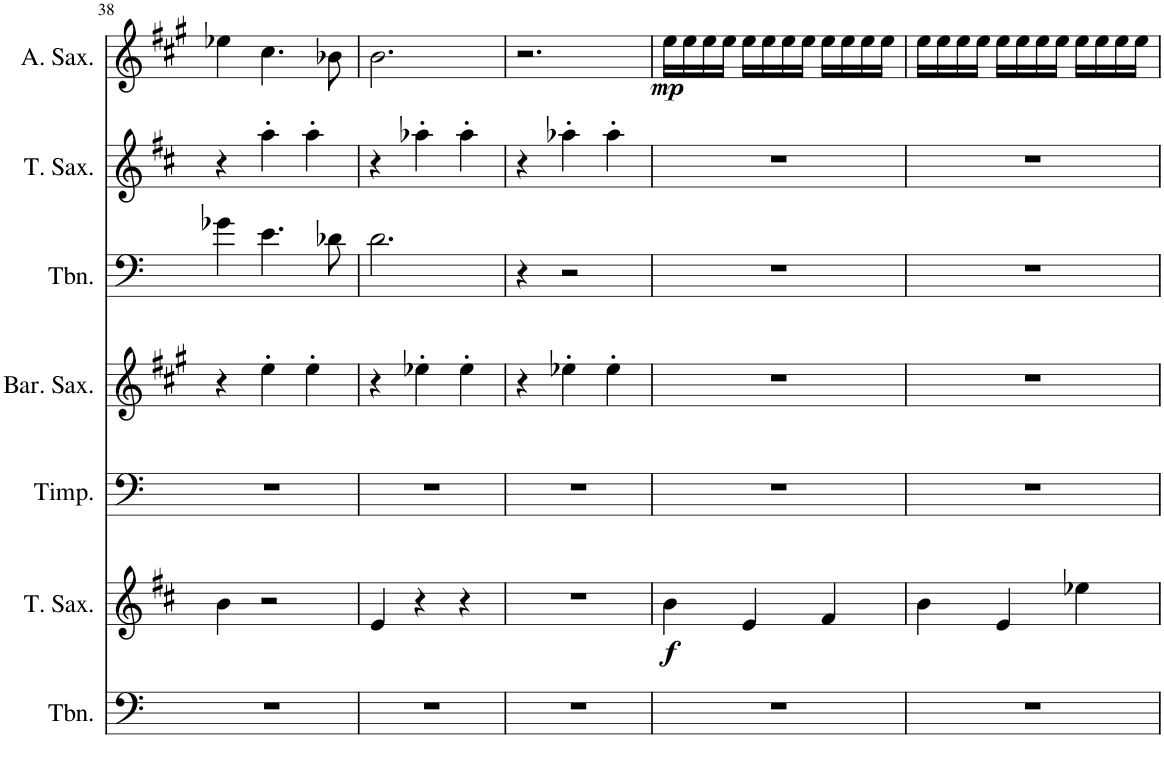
**kern	**kern	**dynam	**kern	**kern	**kern	**kern	**kern	**dynam
*part7	*part6	*part6	*part5	*part4	*part3	*part2	*part1	*part1
*staff7	*staff6	*staff6	*staff5	*staff4	*staff3	*staff2	*staff1	*staff1
*I"Trombone	*I"Tenor Saxophone	*	*I"Timpani	*I"Baritone Saxophone	*I"Trombone	*I"Tenor Saxophone	*I"Alto Saxophone	*
*I'Tbn.	*I'T. Sax.	*	*I'Timp.	*I'Bar. Sax.	*I'Tbn.	*I'T. Sax.	*I'A. Sax.	*
!!LO:PB:g=z
*clefF4	*clefG2	*	*clefF4	*clefG2	*clefF4	*clefG2	*clefG2	*
*	*Trd8c14	*	*	*Trd12c21	*	*Trd8c14	*Trd5c9	*
*k[]	*k[f#c#]	*	*k[]	*k[f#c#g#]	*k[]	*k[f#c#]	*k[f#c#g#]	*
*M3/4	*M3/4	*	*M3/4	*M3/4	*M3/4	*M3/4	*M3/4	*
=38	=38	=38	=38	=38	=38	=38	=38	=38
2.r	4b\	.	2.r	4r	4g-X\	4r	4ee-X\	.
.	2r	.	.	4ee'\	4.e\	4aa'\	4.cc#\	.
.	.	.	.	4ee'\	.	4aa'\	.	.
.	.	.	.	.	8d-X\	.	8b-X\	.
=39	=39	=39	=39	=39	=39	=39	=39	=39
2.r	4e/	.	2.r	4r	2.d\	4r	2.b\	.
.	4r	.	.	4ee-X'\	.	4aa-X'\	.	.
.	4r	.	.	4ee-'\	.	4aa-'\	.	.
=40	=40	=40	=40	=40	=40	=40	=40	=40
2.r	2.r	.	2.r	4r	4r	4r	2.r	.
.	.	.	.	4ee-X'\	2r	4aa-X'\	.	.
.	.	.	.	4ee-'\	.	4aa-'\	.	.
=41	=41	=41	=41	=41	=41	=41	=41	=41
!	!	!LO:DY:b	!	!	!	!	!	!LO:DY:b
2.r	4b\	f	2.r	2.r	2.r	2.r	16ee\LL	mp
.	.	.	.	.	.	.	16ee\	.
.	.	.	.	.	.	.	16ee\	.
.	.	.	.	.	.	.	16ee\JJ	.
.	4e/	.	.	.	.	.	16ee\LL	.
.	.	.	.	.	.	.	16ee\	.
.	.	.	.	.	.	.	16ee\	.
.	.	.	.	.	.	.	16ee\JJ	.
.	4f#/	.	.	.	.	.	16ee\LL	.
.	.	.	.	.	.	.	16ee\	.
.	.	.	.	.	.	.	16ee\	.
.	.	.	.	.	.	.	16ee\JJ	.
=42	=42	=42	=42	=42	=42	=42	=42	=42
2.r	4b\	.	2.r	2.r	2.r	2.r	16ee\LL	.
.	.	.	.	.	.	.	16ee\	.
.	.	.	.	.	.	.	16ee\	.
.	.	.	.	.	.	.	16ee\JJ	.
.	4e/	.	.	.	.	.	16ee\LL	.
.	.	.	.	.	.	.	16ee\	.
.	.	.	.	.	.	.	16ee\	.
.	.	.	.	.	.	.	16ee\JJ	.
.	4ee-X\	.	.	.	.	.	16ee\LL	.
.	.	.	.	.	.	.	16ee\	.
.	.	.	.	.	.	.	16ee\	.
.	.	.	.	.	.	.	16ee\JJ	.
=	=	=	=	=	=	=	=	=
*-	*-	*-	*-	*-	*-	*-	*-	*-
